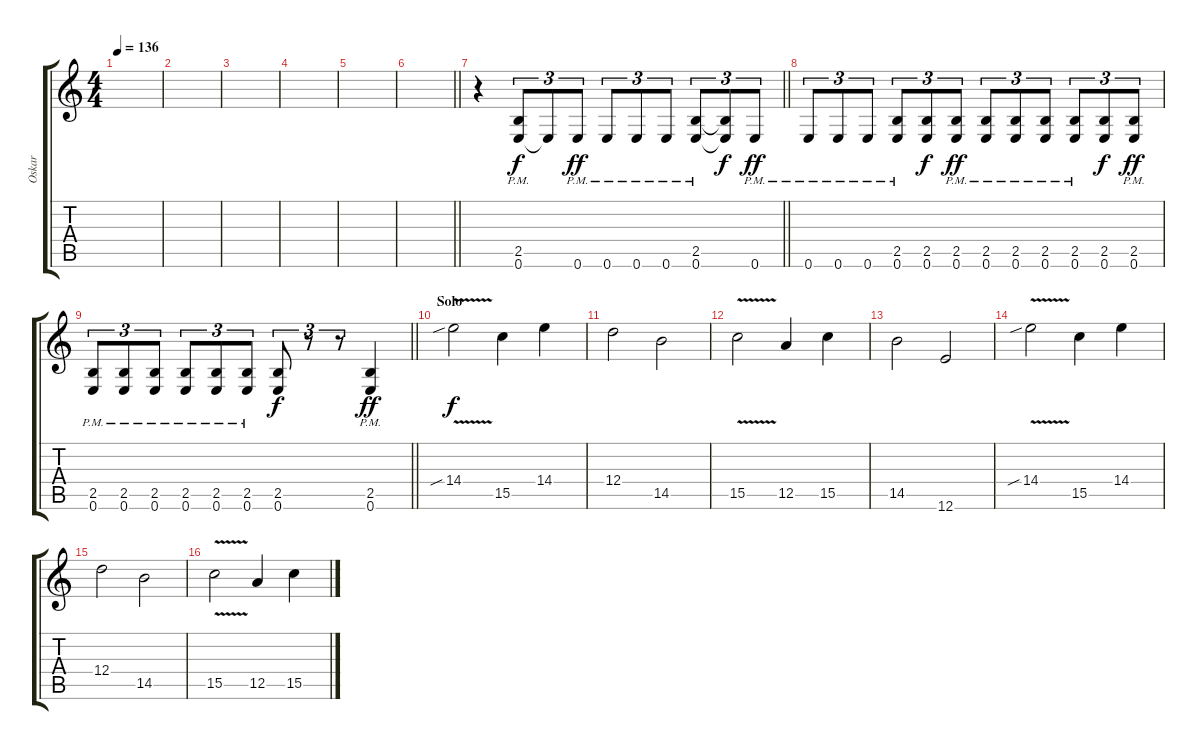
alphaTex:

\track ("Oskar" "Oskar") {instrument distortionguitar}
\staff {score tabs}
\tuning (E4 B3 G3 D3 A2 E2) {hide}
\ts (4 4)
\tempo 136
\clef g2
\ks c
|
|
|
|
|
\barLineRight lightlight
|
\barLineRight lightlight
r.4 (2.5{pm} 0.6{pm}).8{tu (3 2)} 0.6{t}.8{tu (3 2)} 0.6{pm}.8{tu (3 2) dy ff} 0.6{pm}.8{tu (3 2)} 0.6{pm}.8{tu (3 2)} 0.6{pm}.8{tu (3 2)} (2.5{pm} 0.6{pm}).8{tu (3 2)} (2.5{t} 0.6{t}).8{tu (3 2) dy f} 0.6{pm}.8{tu (3 2) dy ff} |
0.6{pm}.8{tu (3 2)} 0.6{pm}.8{tu (3 2)} 0.6{pm}.8{tu (3 2)} (2.5{pm} 0.6{pm}).8{tu (3 2)} (2.5 0.6).8{tu (3 2) dy f} (2.5 0.6{pm}).8{tu (3 2) dy ff} (2.5 0.6{pm}).8{tu (3 2)} (2.5 0.6{pm}).8{tu (3 2)} (2.5 0.6{pm}).8{tu (3 2)} (2.5{pm} 0.6{pm}).8{tu (3 2)} (2.5 0.6).8{tu (3 2) dy f} (2.5 0.6{pm}).8{tu (3 2) dy ff} |
\barLineRight lightlight
(2.5{pm} 0.6).8{tu (3 2)} (2.5{pm} 0.6).8{tu (3 2)} (2.5{pm} 0.6).8{tu (3 2)} (2.5{pm} 0.6).8{tu (3 2)} (2.5{pm} 0.6).8{tu (3 2)} (2.5{pm} 0.6).8{tu (3 2)} (2.5 0.6).8{tu (3 2) dy f} r.8{tu (3 2)} r.8{tu (3 2)} (2.5{pm} 0.6).4{dy ff} |
\section ("" "Solo")
14.4{v sib}.2{dy f} 15.5.4 14.4.4 |
12.4.2 14.5.2 |
15.5{v}.2 12.5.4 15.5.4 |
14.5.2 12.6.2 |
14.4{v sib}.2 15.5.4 14.4.4 |
12.4.2 14.5.2 |
15.5{v}.2 12.5.4 15.5.4
